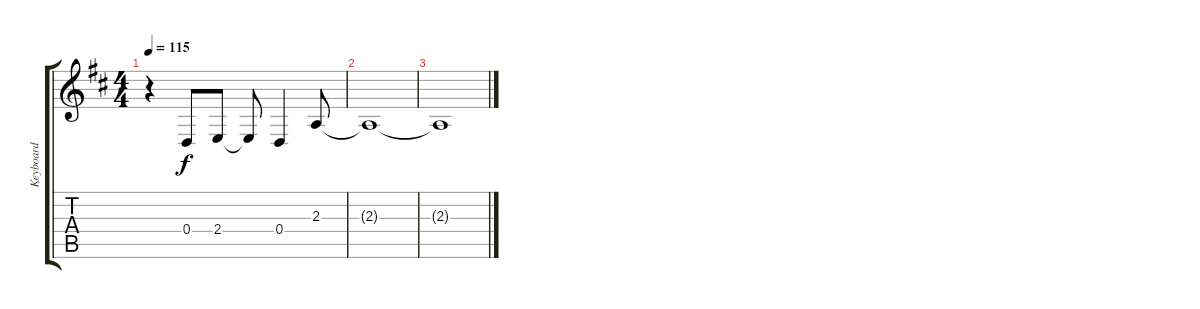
\track ("Keyboard" "Keyboard") {instrument pad3polysynth}
\staff {score tabs}
\tuning (E4 B3 G3 D3 A2 E2) {hide}
\ts (4 4)
\tempo 115
\clef g2
\ks d
r.4{dy f} 0.4.8 2.4.8 2.4{t}.8 0.4.4 2.3.8 |
2.3{t}.1 |
2.3{t}.1
